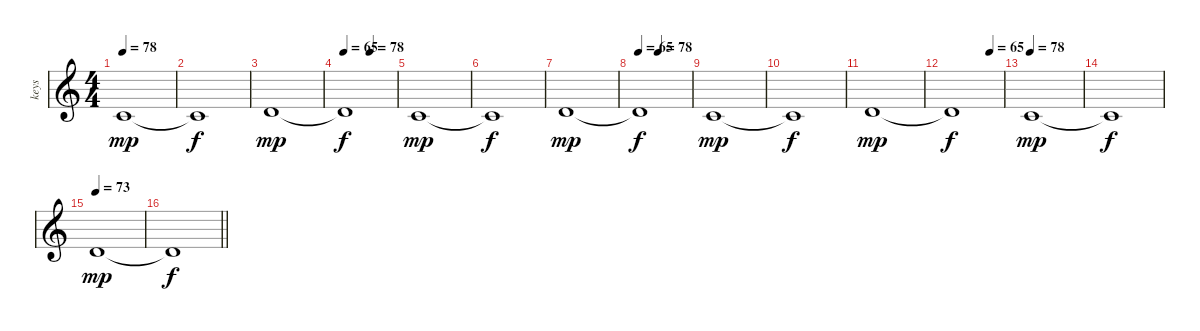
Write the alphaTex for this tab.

\track ("keys" "keys") {instrument pad8sweep}
\staff {score}
\tuning (E4 B3 G3 D3 A2 E2) {hide}
\ts (4 4)
\tempo 78
\clef g2
\ks c
1.2.1{dy mp} |
1.2{t}.1{dy f} |
3.2.1{dy mp} |
\tempo 65
\tempo (78 0.5)
3.2{t}.1{dy f} |
1.2.1{dy mp} |
1.2{t}.1{dy f} |
3.2.1{dy mp} |
\tempo 65
\tempo (78 0.375)
3.2{t}.1{dy f} |
1.2.1{dy mp} |
1.2{t}.1{dy f} |
3.2.1{dy mp} |
\tempo (65 0.75)
3.2{t}.1{dy f} |
\tempo 78
1.2.1{dy mp} |
1.2{t}.1{dy f} |
\tempo 73
3.2.1{dy mp} |
\barLineRight lightlight
3.2{t}.1{dy f}
